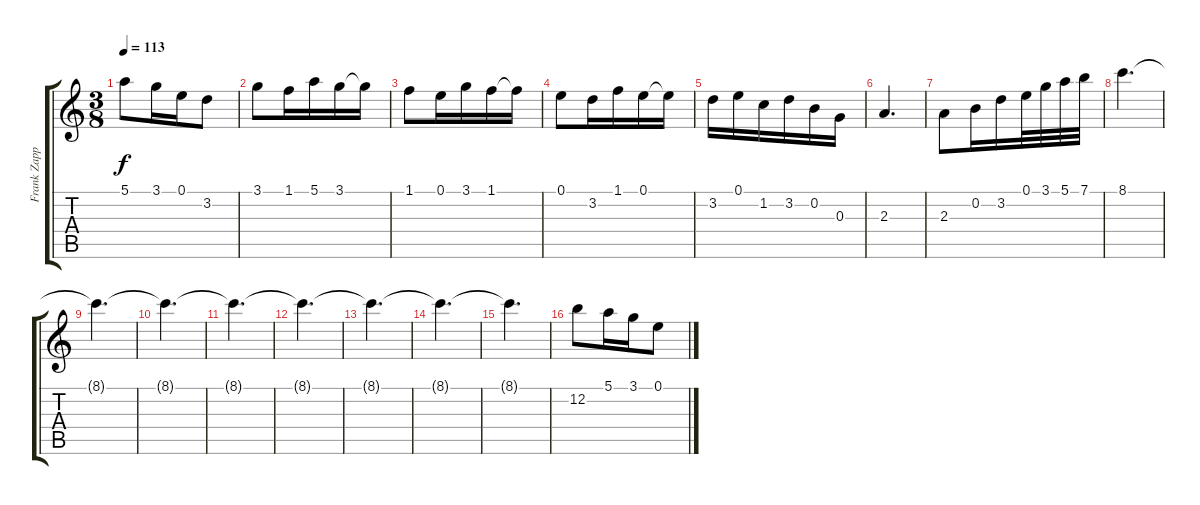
\track ("Frank Zappa" "Frank Zapp") {instrument overdrivenguitar}
\staff {score tabs}
\tuning (E4 B3 G3 D3 A2 E2) {hide}
\ts (3 8)
\tempo 113
\clef g2
\ks c
5.1.8{dy f} 3.1.16 0.1.16 3.2.8 |
3.1.8 1.1.16 5.1.16 3.1.16 3.1{t}.16 |
1.1.8 0.1.16 3.1.16 1.1.16 1.1{t}.16 |
0.1.8 3.2.16 1.1.16 0.1.16 0.1{t}.16 |
3.2.16 0.1.16 1.2.16 3.2.16 0.2.16 0.3.16 |
2.3.4{d} |
2.3.8 0.2.16 3.2.16 0.1.32 3.1.32 5.1.32 7.1.32 |
8.1.4{d} |
8.1{t}.4{d} |
8.1{t}.4{d} |
8.1{t}.4{d} |
8.1{t}.4{d} |
8.1{t}.4{d} |
8.1{t}.4{d} |
8.1{t}.4{d} |
12.2.8 5.1.16 3.1.16 0.1.8
